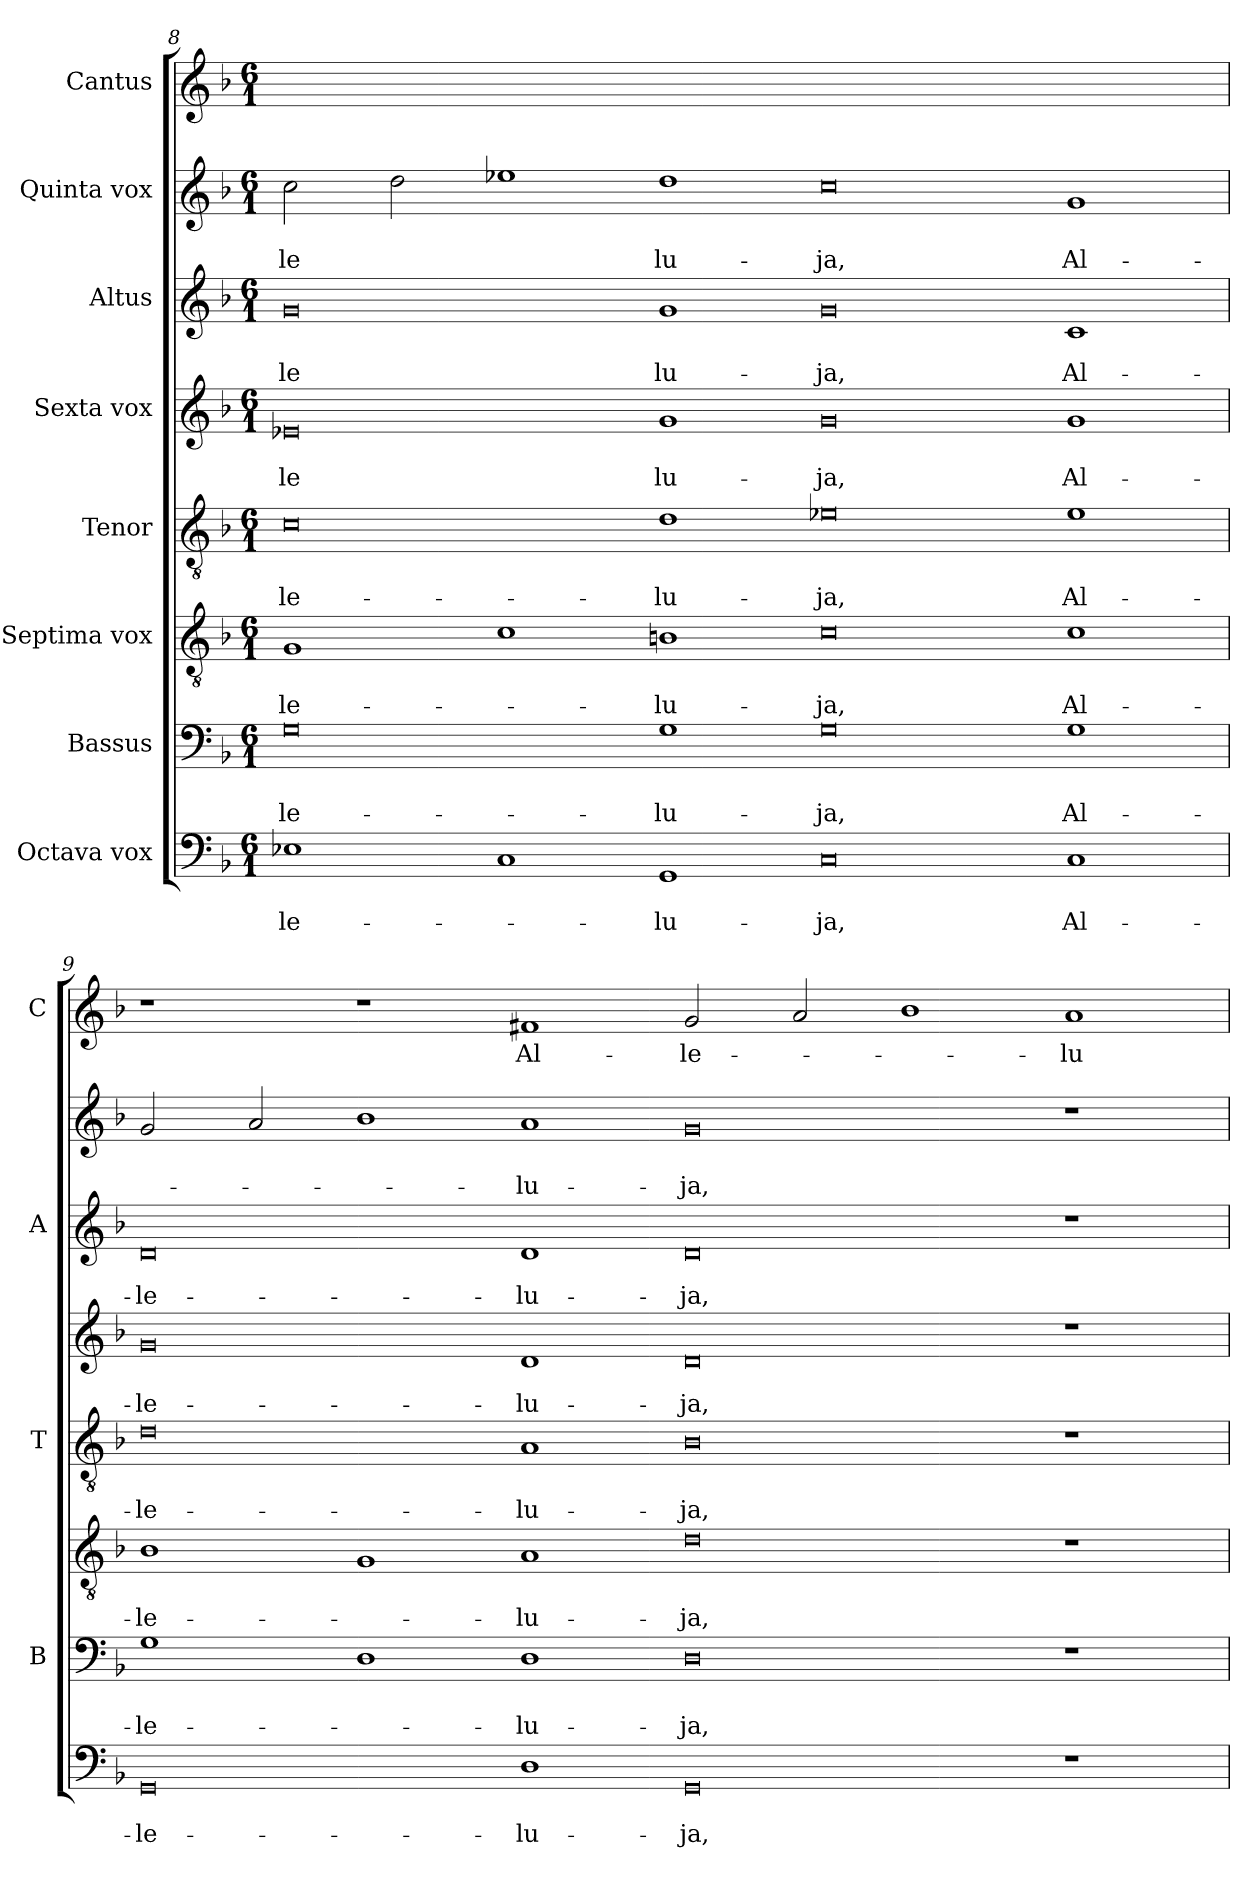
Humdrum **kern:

**kern	**text	**text	**kern	**text	**text	**kern	**text	**text	**kern	**text	**text	**kern	**text	**text	**kern	**text	**text	**kern	**text	**text	**kern	**text
*part8	*part8	*part8	*part7	*part7	*part7	*part6	*part6	*part6	*part5	*part5	*part5	*part4	*part4	*part4	*part3	*part3	*part3	*part2	*part2	*part2	*part1	*part1
*staff8	*staff8	*staff8	*staff7	*staff7	*staff7	*staff6	*staff6	*staff6	*staff5	*staff5	*staff5	*staff4	*staff4	*staff4	*staff3	*staff3	*staff3	*staff2	*staff2	*staff2	*staff1	*staff1
*I"Octava vox	*	*	*I"Bassus	*	*	*I"Septima vox	*	*	*I"Tenor	*	*	*I"Sexta vox	*	*	*I"Altus	*	*	*I"Quinta vox	*	*	*I"Cantus	*
*	*	*	*I'B	*	*	*	*	*	*I'T	*	*	*	*	*	*I'A	*	*	*	*	*	*I'C	*
*clefF4	*	*	*clefF4	*	*	*clefGv2	*	*	*clefGv2	*	*	*clefG2	*	*	*clefG2	*	*	*clefG2	*	*	*clefG2	*
*k[b-]	*	*	*k[b-]	*	*	*k[b-]	*	*	*k[b-]	*	*	*k[b-]	*	*	*k[b-]	*	*	*k[b-]	*	*	*k[b-]	*
*F:	*	*	*F:	*	*	*F:	*	*	*F:	*	*	*F:	*	*	*F:	*	*	*F:	*	*	*F:	*
*M6/1	*	*	*M6/1	*	*	*M6/1	*	*	*M6/1	*	*	*M6/1	*	*	*M6/1	*	*	*M6/1	*	*	*M6/1	*
=8	=8	=8	=8	=8	=8	=8	=8	=8	=8	=8	=8	=8	=8	=8	=8	=8	=8	=8	=8	=8	=8	=8
!	!	!LO:LY:b	!	!	!LO:LY:b	!	!	!LO:LY:b	!	!	!LO:LY:b	!	!	!LO:LY:b	!	!	!LO:LY:b	!	!	!LO:LY:b	!	!
1E-X	.	-le-	0G	.	-le-	1G	.	-le-	0c	.	-le-	0e-X	.	-le	0g	.	-le	2cc	.	-le	00.ryy	.
.	.	.	.	.	.	.	.	.	.	.	.	.	.	.	.	.	.	2dd	.	.	.	.
1C	.	.	.	.	.	1c	.	.	.	.	.	.	.	.	.	.	.	1ee-X	.	.	.	.
!	!	!LO:LY:b	!	!	!LO:LY:b	!	!	!LO:LY:b	!	!	!LO:LY:b	!	!	!LO:LY:b	!	!	!LO:LY:b	!	!	!LO:LY:b	!	!
1GG	.	-lu-	1G	.	-lu-	1Bn	.	-lu-	1d	.	-lu-	1g	.	lu-	1g	.	lu-	1dd	.	lu-	.	.
!	!	!LO:LY:b	!	!	!LO:LY:b	!	!	!LO:LY:b	!	!	!LO:LY:b	!	!	!LO:LY:b	!	!	!LO:LY:b	!	!	!LO:LY:b	!	!
0C	.	-ja,	0G	.	-ja,	0c	.	-ja,	0e-X	.	-ja,	0g	.	-ja,	0g	.	-ja,	0cc	.	-ja,	.	.
!	!	!LO:LY:b	!	!	!LO:LY:b	!	!	!LO:LY:b	!	!	!LO:LY:b	!	!	!LO:LY:b	!	!	!LO:LY:b	!	!	!LO:LY:b	!	!
1C	.	Al-	1G	.	Al-	1c	.	Al-	1e-	.	Al-	1g	.	Al-	1c	.	Al-	1g	.	Al-	.	.
=9	=9	=9	=9	=9	=9	=9	=9	=9	=9	=9	=9	=9	=9	=9	=9	=9	=9	=9	=9	=9	=9	=9
!	!	!LO:LY:b	!	!	!LO:LY:b	!	!	!LO:LY:b	!	!	!LO:LY:b	!	!	!LO:LY:b	!	!	!LO:LY:b	!	!	!	!	!
0GG	.	-le-	1G	.	-le-	1B-	.	-le-	0d	.	-le-	0g	.	-le-	0d	.	-le-	2g	.	.	1r	.
.	.	.	.	.	.	.	.	.	.	.	.	.	.	.	.	.	.	2a	.	.	.	.
.	.	.	1D	.	.	1G	.	.	.	.	.	.	.	.	.	.	.	1b-	.	.	1r	.
!	!	!LO:LY:b	!	!	!LO:LY:b	!	!	!LO:LY:b	!	!	!LO:LY:b	!	!	!LO:LY:b	!	!	!LO:LY:b	!	!	!LO:LY:b	!	!LO:LY:b
1D	.	-lu-	1D	.	-lu-	1A	.	-lu-	1A	.	-lu-	1d	.	-lu-	1d	.	-lu-	1a	.	-lu-	1f#X	Al-
!	!	!LO:LY:b	!	!	!LO:LY:b	!	!	!LO:LY:b	!	!	!LO:LY:b	!	!	!LO:LY:b	!	!	!LO:LY:b	!	!	!LO:LY:b	!	!LO:LY:b
0GG	.	-ja,	0D	.	-ja,	0d	.	-ja,	0B-	.	-ja,	0d	.	-ja,	0d	.	-ja,	0g	.	-ja,	2g	-le-
.	.	.	.	.	.	.	.	.	.	.	.	.	.	.	.	.	.	.	.	.	2a	.
.	.	.	.	.	.	.	.	.	.	.	.	.	.	.	.	.	.	.	.	.	1b-	.
!	!	!	!	!	!	!	!	!	!	!	!	!	!	!	!	!	!	!	!	!	!	!LO:LY:b
1r	.	.	1r	.	.	1r	.	.	1r	.	.	1r	.	.	1r	.	.	1r	.	.	1a	-lu-
=	=	=	=	=	=	=	=	=	=	=	=	=	=	=	=	=	=	=	=	=	=	=
*-	*-	*-	*-	*-	*-	*-	*-	*-	*-	*-	*-	*-	*-	*-	*-	*-	*-	*-	*-	*-	*-	*-
